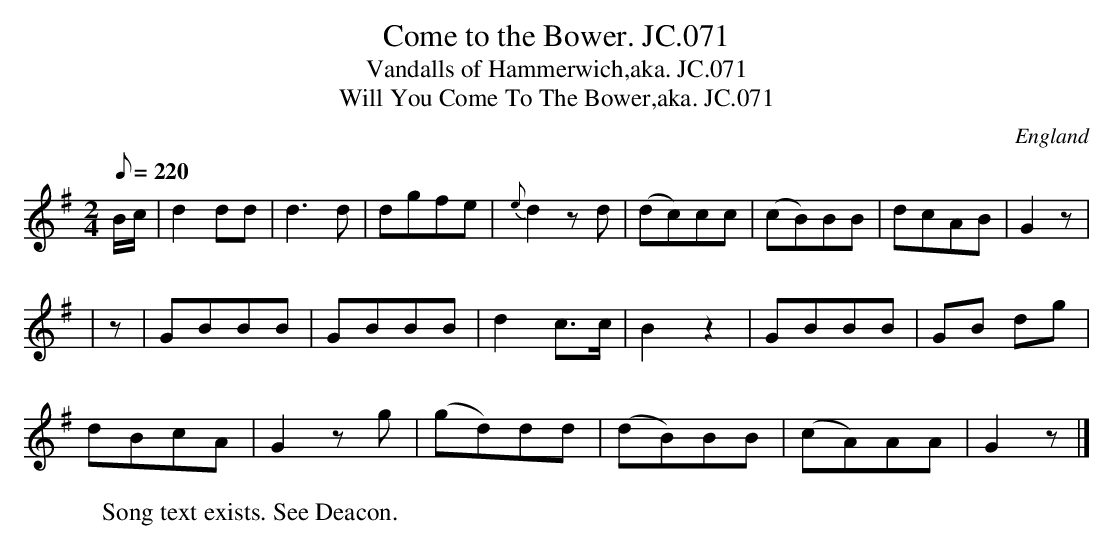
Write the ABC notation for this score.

X:1
T:Come to the Bower. JC.071
T:Vandalls of Hammerwich,aka. JC.071
T:Will You Come To The Bower,aka. JC.071
M:2/4
L:1/8
Q:220
O:England
K:G
B/c/|d2dd|d3d|dgfe|{e}d2zd|(dc)cc|(cB)BB|dcAB|G2z|!
|z|GBBB|GBBB|d2c>c|B2z2|GBBB|GB dg|!
dBcA|G2zg|(gd)dd|(dB)BB|(cA)AA|G2z|]
W:Song text exists. See Deacon.
